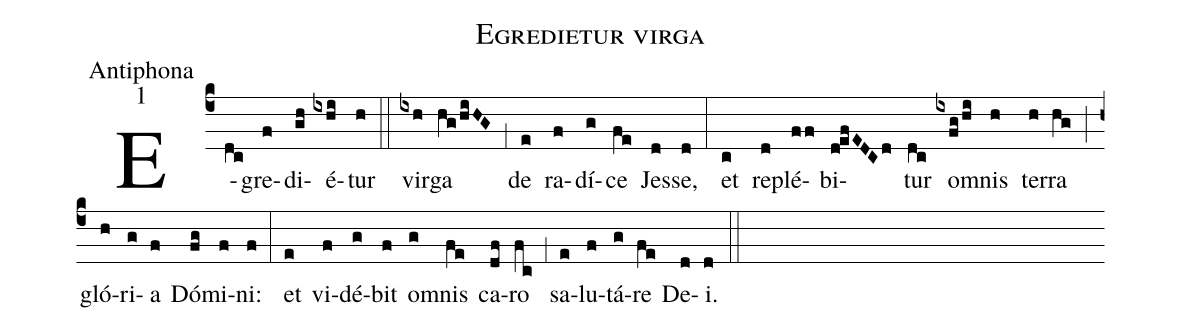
name:Egredietur virga;
office-part:Antiphona;
mode:1;
%%
(c4) E(dc)gre(f)di(gh)é(ixhi)tur(h) (::) vir(ixh)ga(hg/hiHG) (;1) de(e) ra(f)dí(g)ce(fe) Jes(d)se,(d) (:) et(c) re(d)plé(ff)bi(d!efEDCd)tur(dc) o(ixfg/hi)mnis(h) ter(h)ra(hg) (;) gló(h)ri(g)a(f) Dó(fg)mi(f)ni:(f) (:) et(e) vi(f)dé(g)bit(f) o(g)mnis(fe) ca(df)ro(fc) (;1) sa(e)lu(f)tá(g)re(fe) De(d)i.(d) (::)
